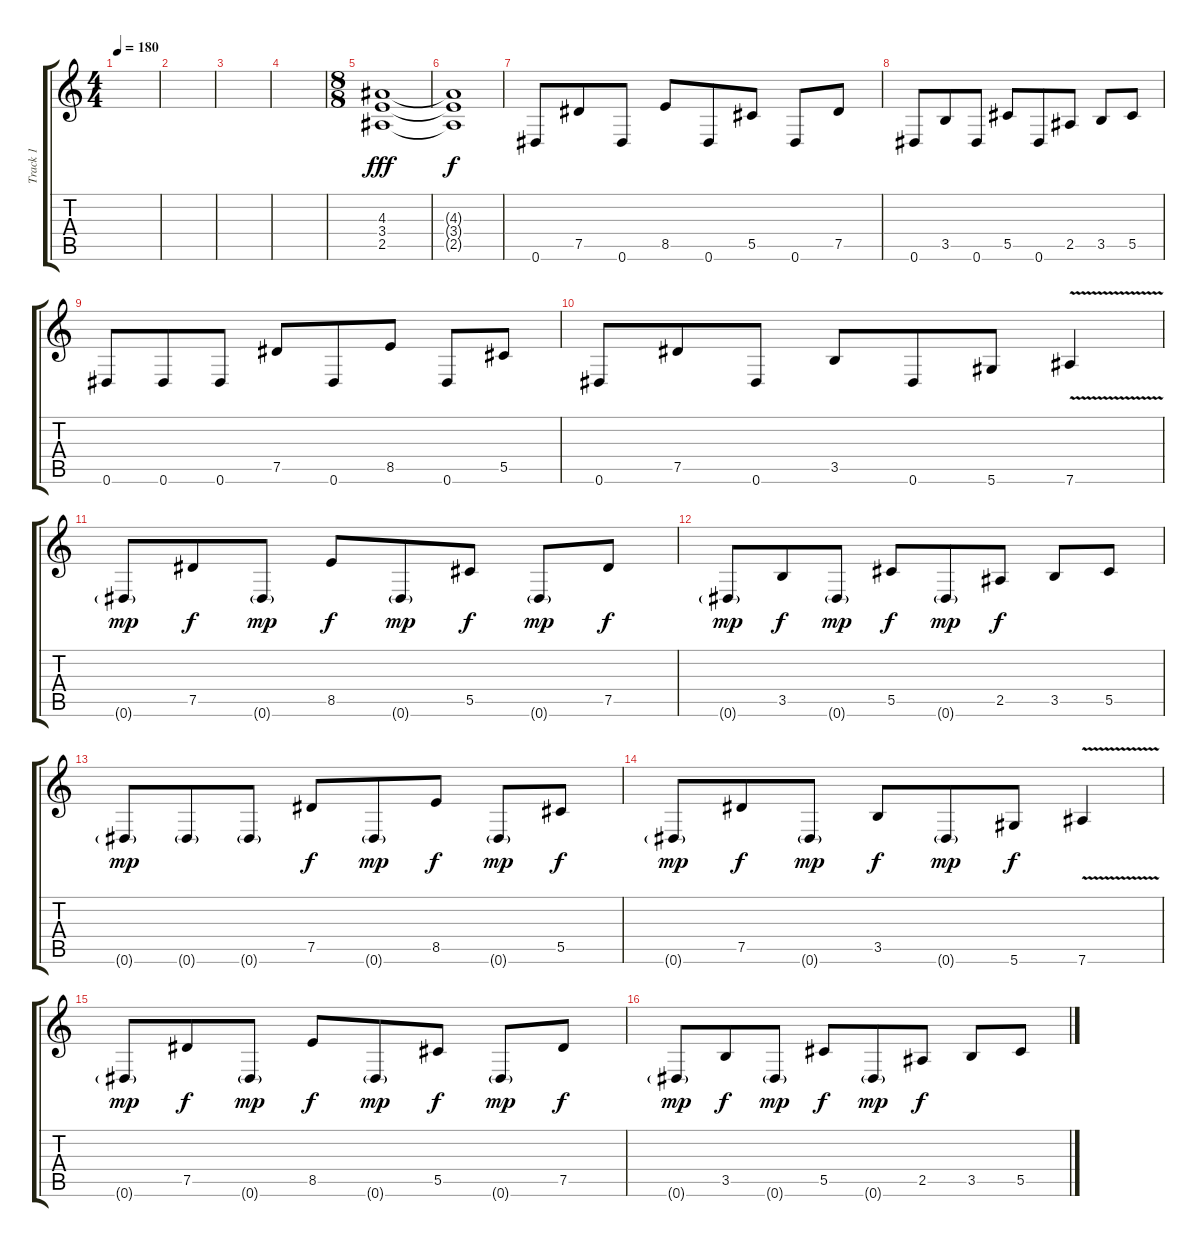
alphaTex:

\track ("Track 1" "Track 1") {instrument distortionguitar}
\staff {score tabs}
\tuning (Eb4 Bb3 Gb3 Db3 Ab2 Eb2) {hide}
\ts (4 4)
\tempo 180
\clef g2
\ks c
|
|
|
|
\ts (8 8)
(4.3 3.4 2.5).1{dy fff} |
(4.3{t} 3.4{t} 2.5{t}).1{dy f} |
0.6.8{volume 12} 7.5.8 0.6.8 8.5.8 0.6.8 5.5.8 0.6.8 7.5.8 |
0.6.8 3.5.8 0.6.8 5.5.8 0.6.8 2.5.8 3.5.8 5.5.8 |
0.6.8 0.6.8 0.6.8 7.5.8 0.6.8 8.5.8 0.6.8 5.5.8 |
0.6.8 7.5.8 0.6.8 3.5.8 0.6.8 5.6.8 7.6{v}.4 |
0.6{g}.8{dy mp} 7.5.8{dy f} 0.6{g}.8{dy mp} 8.5.8{dy f} 0.6{g}.8{dy mp} 5.5.8{dy f} 0.6{g}.8{dy mp} 7.5.8{dy f} |
0.6{g}.8{dy mp} 3.5.8{dy f} 0.6{g}.8{dy mp} 5.5.8{dy f} 0.6{g}.8{dy mp} 2.5.8{dy f} 3.5.8 5.5.8 |
0.6{g}.8{dy mp} 0.6{g}.8 0.6{g}.8 7.5.8{dy f} 0.6{g}.8{dy mp} 8.5.8{dy f} 0.6{g}.8{dy mp} 5.5.8{dy f} |
0.6{g}.8{dy mp} 7.5.8{dy f} 0.6{g}.8{dy mp} 3.5.8{dy f} 0.6{g}.8{dy mp} 5.6.8{dy f} 7.6{v}.4 |
0.6{g}.8{dy mp} 7.5.8{dy f} 0.6{g}.8{dy mp} 8.5.8{dy f} 0.6{g}.8{dy mp} 5.5.8{dy f} 0.6{g}.8{dy mp} 7.5.8{dy f} |
0.6{g}.8{dy mp} 3.5.8{dy f} 0.6{g}.8{dy mp} 5.5.8{dy f} 0.6{g}.8{dy mp} 2.5.8{dy f} 3.5.8 5.5.8
